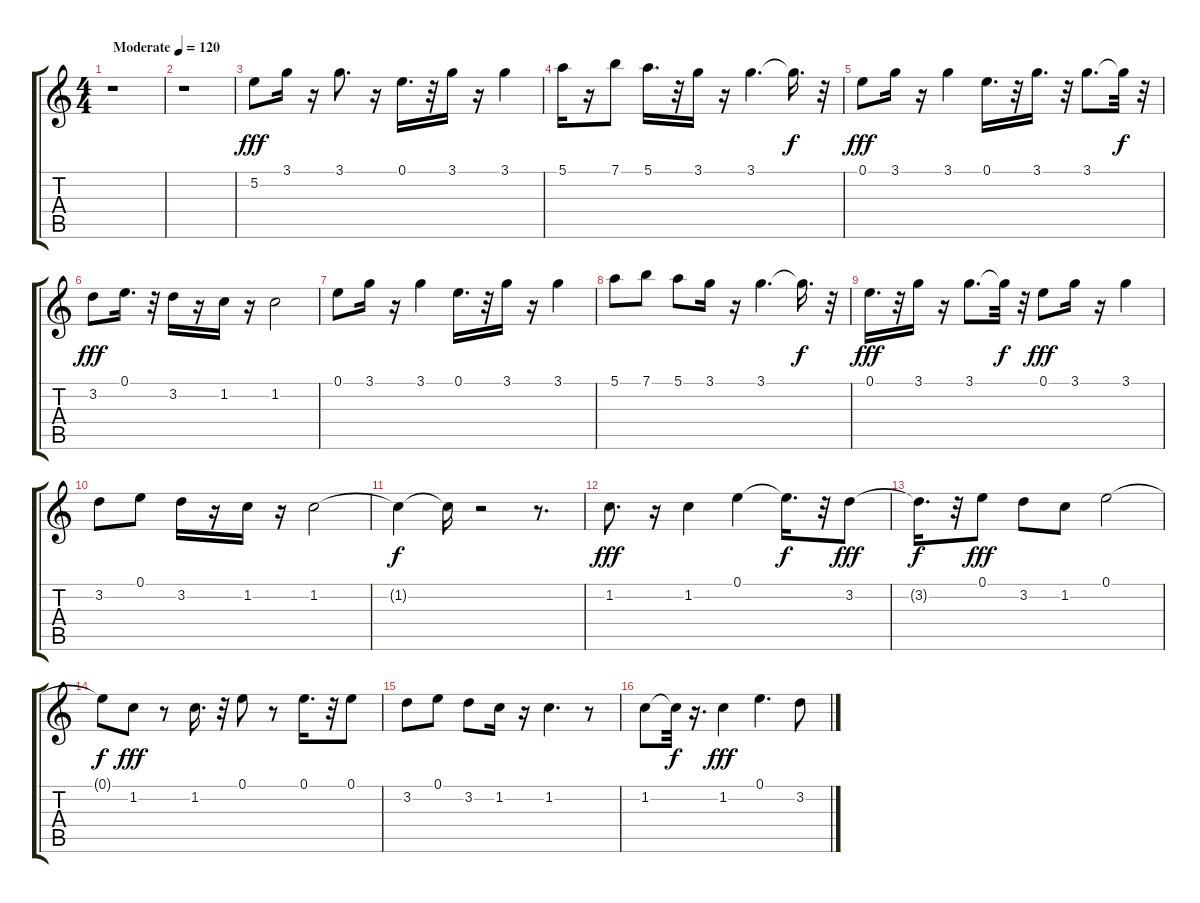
\track "" {instrument distortionguitar}
\staff {score tabs}
\tuning (E4 B3 G3 D3 A2 E2) {hide}
\ts (4 4)
\tempo (120 "Moderate")
\tempo 154
\tempo (120 "Moderate")
\clef g2
\ks c
r.1{dy fff instrument distortionguitar} |
r.1 |
5.2.8 3.1.16 r.16 3.1.8{d} r.16 0.1.16{d} r.32 3.1.16 r.16 3.1.4 |
5.1.16 r.16 7.1.8 5.1.16{d} r.32 3.1.16 r.16 3.1.4{d} 3.1{t}.16{d dy f} r.32 |
0.1.8{dy fff} 3.1.16 r.16 3.1.4 0.1.16{d} r.32 3.1.16{d} r.32 3.1.8{d} 3.1{t}.32{dy f} r.32 |
3.2.8{dy fff} 0.1.16{d} r.32 3.2.16 r.16 1.2.16 r.16 1.2.2 |
0.1.8 3.1.16 r.16 3.1.4 0.1.16{d} r.32 3.1.16 r.16 3.1.4 |
5.1.8 7.1.8 5.1.8 3.1.16 r.16 3.1.4{d} 3.1{t}.16{d dy f} r.32 |
0.1.16{d dy fff} r.32 3.1.16 r.16 3.1.8{d} 3.1{t}.32{dy f} r.32 0.1.8{dy fff} 3.1.16 r.16 3.1.4 |
3.2.8 0.1.8 3.2.16 r.16 1.2.16 r.16 1.2.2 |
1.2{t}.4{dy f} 1.2{t}.16 r.2 r.8{d} |
1.2.8{d dy fff} r.16 1.2.4 0.1.4 0.1{t}.16{d dy f} r.32 3.2.8{dy fff} |
3.2{t}.16{d dy f} r.32 0.1.8{dy fff} 3.2.8 1.2.8 0.1.2 |
0.1{t}.8{dy f} 1.2.8{dy fff} r.8 1.2.16{d} r.32 0.1.8 r.8 0.1.16{d} r.32 0.1.8 |
3.2.8 0.1.8 3.2.8 1.2.16 r.16 1.2.4{d} r.8 |
1.2.8 1.2{t}.32{dy f} r.16{d} 1.2.4{dy fff} 0.1.4{d} 3.2.8
